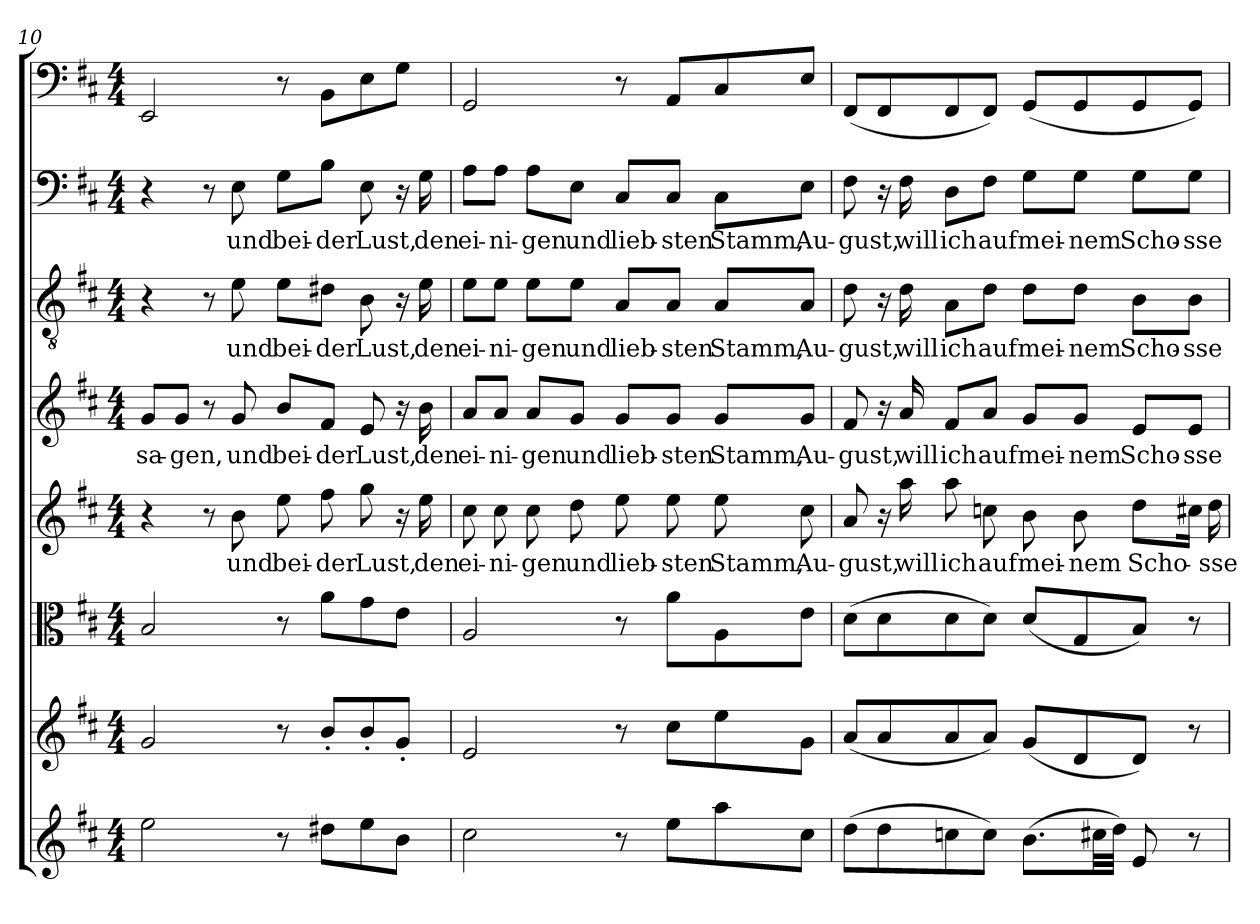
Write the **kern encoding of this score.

**kern	**kern	**kern	**kern	**text	**kern	**text	**kern	**text	**kern	**text	**kern
*part8	*part7	*part6	*part5	*part5	*part4	*part4	*part3	*part3	*part2	*part2	*part1
*staff8	*staff7	*staff6	*staff5	*staff5	*staff4	*staff4	*staff3	*staff3	*staff2	*staff2	*staff1
*clefG2	*clefG2	*clefC3	*clefG2	*	*clefG2	*	*clefGv2	*	*clefF4	*	*clefF4
*k[f#c#]	*k[f#c#]	*k[f#c#]	*k[f#c#]	*	*k[f#c#]	*	*k[f#c#]	*	*k[f#c#]	*	*k[f#c#]
*D:	*D:	*D:	*D:	*	*D:	*	*D:	*	*D:	*	*D:
*M4/4	*M4/4	*M4/4	*M4/4	*	*M4/4	*	*M4/4	*	*M4/4	*	*M4/4
=10	=10	=10	=10	=10	=10	=10	=10	=10	=10	=10	=10
2ee\	2g/	2B/	4r	.	8g/L	-sa-	4r	.	4r	.	2EE/
.	.	.	.	.	8g/J	-gen,	.	.	.	.	.
.	.	.	8r	.	8r	.	8r	.	8r	.	.
.	.	.	8b\	und	8g/	und	8e\	und	8E\	und	.
8r	8r	8r	8ee\	bei-	8b/L	bei-	8e\L	bei-	8G\L	bei-	8r
8dd#X\L	8b'/L	8a\L	8ff#\	-der	8f#/J	-der	8d#X\J	-der	8B\J	-der	8BB\L
8ee\	8b'/	8g\	8gg\	Lust,	8e/	Lust,	8B\	Lust,	8E\	Lust,	8E\
8b\J	8g'/J	8e\J	16r	.	16r	.	16r	.	16r	.	8G\J
.	.	.	16ee\	den	16b\	den	16e\	den	16G\	den	.
=11	=11	=11	=11	=11	=11	=11	=11	=11	=11	=11	=11
2cc#\	2e/	2A/	8cc#\	ei-	8a/L	ei-	8e\L	ei-	8A\L	ei-	2GG/
.	.	.	8cc#\	-ni-	8a/J	-ni-	8e\J	-ni-	8A\J	-ni-	.
.	.	.	8cc#\	-gen	8a/L	-gen	8e\L	-gen	8A\L	-gen	.
.	.	.	8dd\	und	8g/J	und	8e\J	und	8E\J	und	.
8r	8r	8r	8ee\	lieb-	8g/L	lieb-	8A/L	lieb-	8C#/L	lieb-	8r
8ee\L	8cc#\L	8a\L	8ee\	-sten	8g/J	-sten	8A/J	-sten	8C#/J	-sten	8AA/L
8aa\	8ee\	8A\	8ee\	Stamm,	8g/L	Stamm,	8A/L	Stamm,	8C#\L	Stamm,	8C#/
8cc#\J	8g\J	8e\J	8cc#\	Au-	8g/J	Au-	8A/J	Au-	8E\J	Au-	8E/J
=12	=12	=12	=12	=12	=12	=12	=12	=12	=12	=12	=12
(8dd\L	(8a/L	(8d\L	8a/	-gust,	8f#/	-gust,	8d\	-gust,	8F#\	-gust,	(8FF#/L
8dd\	8a/	8d\	16r	.	16r	.	16r	.	16r	.	8FF#/
.	.	.	16aa\	will	16a/	will	16d\	will	16F#\	will	.
8ccn\	8a/	8d\	8aa\	ich	8f#/L	ich	8A\L	ich	8D\L	ich	8FF#/
8cc\J)	8a/J)	8d\J)	8ccn\	auf	8a/J	auf	8d\J	auf	8F#\J	auf	8FF#/J)
(8.b\L	(8g/L	(8d/L	8b\	mei-	8g/L	mei-	8d\L	mei-	8G\L	mei-	(8GG/L
.	8d/	8G/	8b\	-nem	8g/J	-nem	8d\J	-nem	8G\J	-nem	8GG/
32cc#X\LL	.	.	.	.	.	.	.	.	.	.	.
32dd\JJJ)	.	.	.	.	.	.	.	.	.	.	.
8e/	8d/J)	8B/J)	8dd\L	Scho-	8e/L	Scho-	8B\L	Scho-	8G\L	Scho-	8GG/
8r	8r	8r	16cc#X\Jk	.	8e/J	-sse	8B\J	-sse	8G\J	-sse	8GG/J)
.	.	.	16dd\	-sse	.	.	.	.	.	.	.
=	=	=	=	=	=	=	=	=	=	=	=
*-	*-	*-	*-	*-	*-	*-	*-	*-	*-	*-	*-
